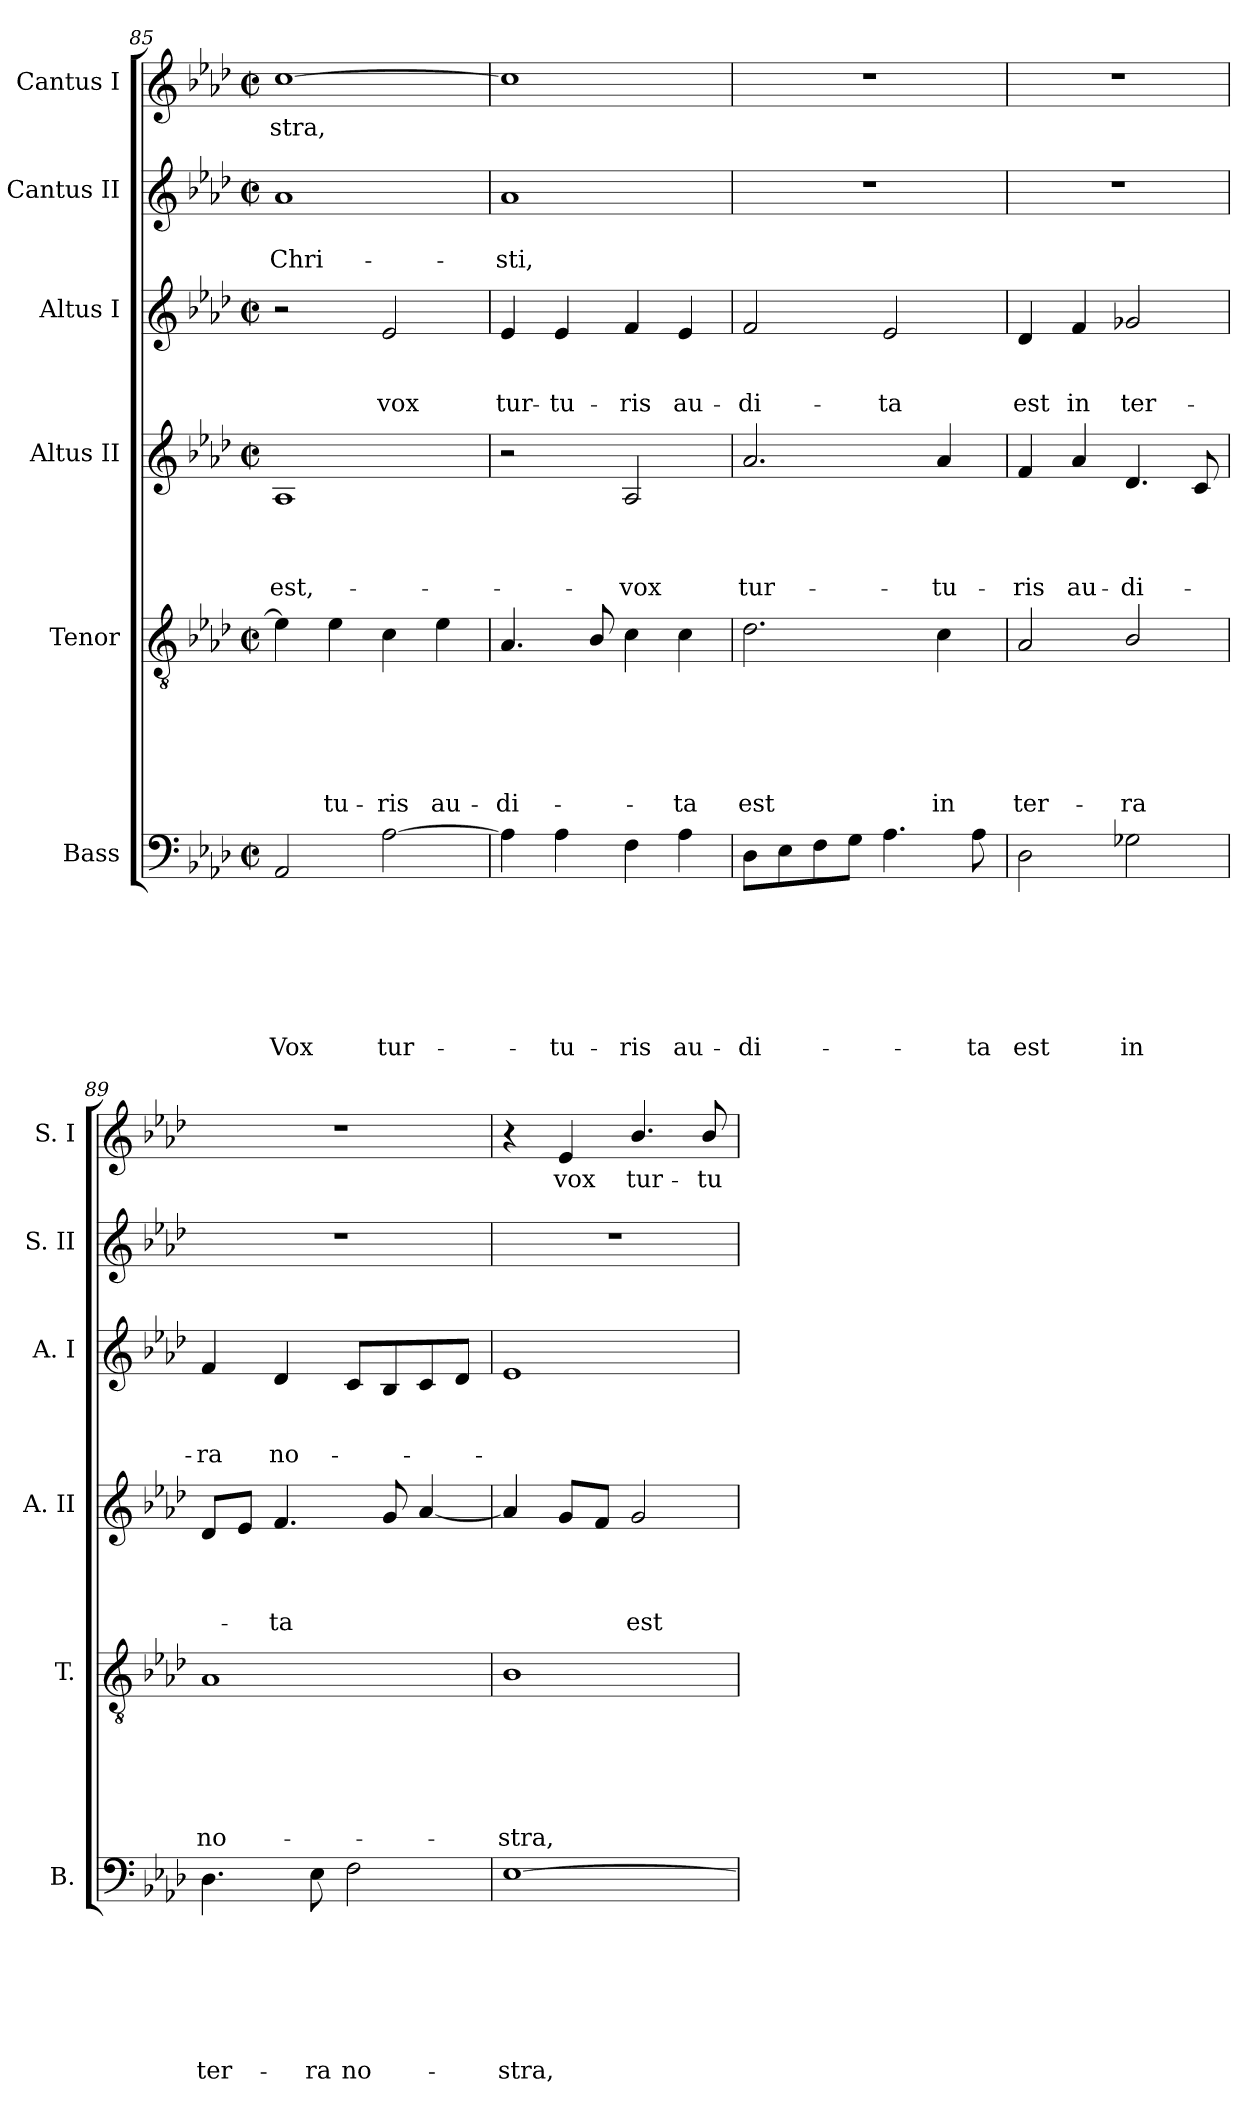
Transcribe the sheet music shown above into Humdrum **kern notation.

**kern	**text	**text	**text	**text	**text	**text	**text	**kern	**text	**text	**text	**text	**text	**text	**kern	**text	**text	**text	**text	**kern	**text	**text	**text	**kern	**text	**text	**kern	**text
*part6	*part6	*part6	*part6	*part6	*part6	*part6	*part6	*part5	*part5	*part5	*part5	*part5	*part5	*part5	*part4	*part4	*part4	*part4	*part4	*part3	*part3	*part3	*part3	*part2	*part2	*part2	*part1	*part1
*staff6	*staff6	*staff6	*staff6	*staff6	*staff6	*staff6	*staff6	*staff5	*staff5	*staff5	*staff5	*staff5	*staff5	*staff5	*staff4	*staff4	*staff4	*staff4	*staff4	*staff3	*staff3	*staff3	*staff3	*staff2	*staff2	*staff2	*staff1	*staff1
*I"Bass	*	*	*	*	*	*	*	*I"Tenor	*	*	*	*	*	*	*I"Altus II	*	*	*	*	*I"Altus I	*	*	*	*I"Cantus II	*	*	*I"Cantus I	*
*I'B.	*	*	*	*	*	*	*	*I'T.	*	*	*	*	*	*	*I'A. II	*	*	*	*	*I'A. I	*	*	*	*I'S. II	*	*	*I'S. I	*
*clefF4	*	*	*	*	*	*	*	*clefGv2	*	*	*	*	*	*	*clefG2	*	*	*	*	*clefG2	*	*	*	*clefG2	*	*	*clefG2	*
*k[b-e-a-d-]	*	*	*	*	*	*	*	*k[b-e-a-d-]	*	*	*	*	*	*	*k[b-e-a-d-]	*	*	*	*	*k[b-e-a-d-]	*	*	*	*k[b-e-a-d-]	*	*	*k[b-e-a-d-]	*
*A-:	*	*	*	*	*	*	*	*A-:	*	*	*	*	*	*	*A-:	*	*	*	*	*A-:	*	*	*	*A-:	*	*	*A-:	*
*M2/2	*	*	*	*	*	*	*	*M2/2	*	*	*	*	*	*	*M2/2	*	*	*	*	*M2/2	*	*	*	*M2/2	*	*	*M2/2	*
*met(c|)	*	*	*	*	*	*	*	*met(c|)	*	*	*	*	*	*	*met(c|)	*	*	*	*	*met(c|)	*	*	*	*met(c|)	*	*	*met(c|)	*
=85	=85	=85	=85	=85	=85	=85	=85	=85	=85	=85	=85	=85	=85	=85	=85	=85	=85	=85	=85	=85	=85	=85	=85	=85	=85	=85	=85	=85
!	!	!	!	!	!	!	!LO:LY:b	!	!	!	!	!	!	!	!	!	!	!	!LO:LY:b	!	!	!	!	!	!	!LO:LY:b	!	!LO:LY:b
2AA-/	.	.	.	.	.	.	Vox	4e-\]	.	.	.	.	.	.	1A-	.	.	.	est,-	2r	.	.	.	1a-	.	Chri-	[>1cc	-stra,
!	!	!	!	!	!	!	!	!	!	!	!	!	!	!LO:LY:b	!	!	!	!	!	!	!	!	!	!	!	!	!	!
.	.	.	.	.	.	.	.	4e-\	.	.	.	.	.	-tu-	.	.	.	.	.	.	.	.	.	.	.	.	.	.
!	!	!	!	!	!	!	!LO:LY:b	!	!	!	!	!	!	!LO:LY:b	!	!	!	!	!	!	!	!	!LO:LY:b	!	!	!	!	!
[>2A-\	.	.	.	.	.	.	tur-	4c\	.	.	.	.	.	-ris	.	.	.	.	.	2e-/	.	.	vox	.	.	.	.	.
!	!	!	!	!	!	!	!	!	!	!	!	!	!	!LO:LY:b	!	!	!	!	!	!	!	!	!	!	!	!	!	!
.	.	.	.	.	.	.	.	4e-\	.	.	.	.	.	au-	.	.	.	.	.	.	.	.	.	.	.	.	.	.
=86	=86	=86	=86	=86	=86	=86	=86	=86	=86	=86	=86	=86	=86	=86	=86	=86	=86	=86	=86	=86	=86	=86	=86	=86	=86	=86	=86	=86
!	!	!	!	!	!	!	!	!	!	!	!	!	!	!LO:LY:b	!	!	!	!	!	!	!	!	!LO:LY:b	!	!	!LO:LY:b	!	!
4A-\]	.	.	.	.	.	.	.	4.A-/	.	.	.	.	.	-di-	2r	.	.	.	.	4e-/	.	.	tur-	1a-	.	-sti,	1cc]	.
!	!	!	!	!	!	!	!LO:LY:b	!	!	!	!	!	!	!	!	!	!	!	!	!	!	!	!LO:LY:b	!	!	!	!	!
4A-\	.	.	.	.	.	.	-tu-	.	.	.	.	.	.	.	.	.	.	.	.	4e-/	.	.	-tu-	.	.	.	.	.
.	.	.	.	.	.	.	.	8B-/	.	.	.	.	.	.	.	.	.	.	.	.	.	.	.	.	.	.	.	.
!	!	!	!	!	!	!	!LO:LY:b	!	!	!	!	!	!	!	!	!	!	!	!LO:LY:b	!	!	!	!LO:LY:b	!	!	!	!	!
4F\	.	.	.	.	.	.	-ris	4c\	.	.	.	.	.	.	2A-/	.	.	.	-vox	4f/	.	.	-ris	.	.	.	.	.
!	!	!	!	!	!	!	!LO:LY:b	!	!	!	!	!	!	!LO:LY:b	!	!	!	!	!	!	!	!	!LO:LY:b	!	!	!	!	!
4A-\	.	.	.	.	.	.	au-	4c\	.	.	.	.	.	-ta	.	.	.	.	.	4e-/	.	.	au-	.	.	.	.	.
=87	=87	=87	=87	=87	=87	=87	=87	=87	=87	=87	=87	=87	=87	=87	=87	=87	=87	=87	=87	=87	=87	=87	=87	=87	=87	=87	=87	=87
!	!	!	!	!	!	!	!LO:LY:b	!	!	!	!	!	!	!LO:LY:b	!	!	!	!	!LO:LY:b	!	!	!	!LO:LY:b	!	!	!	!	!
8D-\L	.	.	.	.	.	.	-di-	2.d-\	.	.	.	.	.	est	2.a-/	.	.	.	tur-	2f/	.	.	-di-	1r	.	.	1r	.
8E-\	.	.	.	.	.	.	.	.	.	.	.	.	.	.	.	.	.	.	.	.	.	.	.	.	.	.	.	.
8F\	.	.	.	.	.	.	.	.	.	.	.	.	.	.	.	.	.	.	.	.	.	.	.	.	.	.	.	.
8G\J	.	.	.	.	.	.	.	.	.	.	.	.	.	.	.	.	.	.	.	.	.	.	.	.	.	.	.	.
!	!	!	!	!	!	!	!	!	!	!	!	!	!	!	!	!	!	!	!	!	!	!	!LO:LY:b	!	!	!	!	!
4.A-\	.	.	.	.	.	.	.	.	.	.	.	.	.	.	.	.	.	.	.	2e-/	.	.	-ta	.	.	.	.	.
!	!	!	!	!	!	!	!	!	!	!	!	!	!	!LO:LY:b	!	!	!	!	!LO:LY:b	!	!	!	!	!	!	!	!	!
.	.	.	.	.	.	.	.	4c\	.	.	.	.	.	in	4a-/	.	.	.	-tu-	.	.	.	.	.	.	.	.	.
!	!	!	!	!	!	!	!LO:LY:b	!	!	!	!	!	!	!	!	!	!	!	!	!	!	!	!	!	!	!	!	!
8A-\	.	.	.	.	.	.	-ta	.	.	.	.	.	.	.	.	.	.	.	.	.	.	.	.	.	.	.	.	.
=88	=88	=88	=88	=88	=88	=88	=88	=88	=88	=88	=88	=88	=88	=88	=88	=88	=88	=88	=88	=88	=88	=88	=88	=88	=88	=88	=88	=88
!	!	!	!	!	!	!	!LO:LY:b	!	!	!	!	!	!	!LO:LY:b	!	!	!	!	!LO:LY:b	!	!	!	!LO:LY:b	!	!	!	!	!
2D-\	.	.	.	.	.	.	est	2A-/	.	.	.	.	.	ter-	4f/	.	.	.	-ris	4d-/	.	.	est	1r	.	.	1r	.
!	!	!	!	!	!	!	!	!	!	!	!	!	!	!	!	!	!	!	!LO:LY:b	!	!	!	!LO:LY:b	!	!	!	!	!
.	.	.	.	.	.	.	.	.	.	.	.	.	.	.	4a-/	.	.	.	au-	4f/	.	.	in	.	.	.	.	.
!	!	!	!	!	!	!	!LO:LY:b	!	!	!	!	!	!	!LO:LY:b	!	!	!	!	!LO:LY:b	!	!	!	!LO:LY:b	!	!	!	!	!
2G-X\	.	.	.	.	.	.	in	2B-/	.	.	.	.	.	-ra	4.d-/	.	.	.	-di-	2g-X/	.	.	ter-	.	.	.	.	.
.	.	.	.	.	.	.	.	.	.	.	.	.	.	.	8c/	.	.	.	.	.	.	.	.	.	.	.	.	.
!!LO:LB:g=z
=89	=89	=89	=89	=89	=89	=89	=89	=89	=89	=89	=89	=89	=89	=89	=89	=89	=89	=89	=89	=89	=89	=89	=89	=89	=89	=89	=89	=89
!	!	!	!	!	!	!	!LO:LY:b	!	!	!	!	!	!	!LO:LY:b	!	!	!	!	!	!	!	!	!LO:LY:b	!	!	!	!	!
4.D-\	.	.	.	.	.	.	ter-	1A-	.	.	.	.	.	no-	8d-/L	.	.	.	.	4f/	.	.	-ra	1r	.	.	1r	.
.	.	.	.	.	.	.	.	.	.	.	.	.	.	.	8e-/J	.	.	.	.	.	.	.	.	.	.	.	.	.
!	!	!	!	!	!	!	!	!	!	!	!	!	!	!	!	!	!	!	!LO:LY:b	!	!	!	!LO:LY:b	!	!	!	!	!
.	.	.	.	.	.	.	.	.	.	.	.	.	.	.	4.f/	.	.	.	-ta	4d-/	.	.	no-	.	.	.	.	.
!	!	!	!	!	!	!	!LO:LY:b	!	!	!	!	!	!	!	!	!	!	!	!	!	!	!	!	!	!	!	!	!
8E-\	.	.	.	.	.	.	-ra	.	.	.	.	.	.	.	.	.	.	.	.	.	.	.	.	.	.	.	.	.
!	!	!	!	!	!	!	!LO:LY:b	!	!	!	!	!	!	!	!	!	!	!	!	!	!	!	!	!	!	!	!	!
2F\	.	.	.	.	.	.	no-	.	.	.	.	.	.	.	.	.	.	.	.	8c/L	.	.	.	.	.	.	.	.
.	.	.	.	.	.	.	.	.	.	.	.	.	.	.	8g/	.	.	.	.	8B-/	.	.	.	.	.	.	.	.
.	.	.	.	.	.	.	.	.	.	.	.	.	.	.	[<4a-/	.	.	.	.	8c/	.	.	.	.	.	.	.	.
.	.	.	.	.	.	.	.	.	.	.	.	.	.	.	.	.	.	.	.	8d-/J	.	.	.	.	.	.	.	.
=90	=90	=90	=90	=90	=90	=90	=90	=90	=90	=90	=90	=90	=90	=90	=90	=90	=90	=90	=90	=90	=90	=90	=90	=90	=90	=90	=90	=90
!	!	!	!	!	!	!	!LO:LY:b	!	!	!	!	!	!	!LO:LY:b	!	!	!	!	!	!	!	!	!	!	!	!	!	!
[>1E-	.	.	.	.	.	.	-stra,	1B-	.	.	.	.	.	-stra,	4a-/]	.	.	.	.	1e-	.	.	.	1r	.	.	4r	.
!	!	!	!	!	!	!	!	!	!	!	!	!	!	!	!	!	!	!	!	!	!	!	!	!	!	!	!	!LO:LY:b
.	.	.	.	.	.	.	.	.	.	.	.	.	.	.	8g/L	.	.	.	.	.	.	.	.	.	.	.	4e-/	vox
.	.	.	.	.	.	.	.	.	.	.	.	.	.	.	8f/J	.	.	.	.	.	.	.	.	.	.	.	.	.
!	!	!	!	!	!	!	!	!	!	!	!	!	!	!	!	!	!	!	!LO:LY:b	!	!	!	!	!	!	!	!	!LO:LY:b
.	.	.	.	.	.	.	.	.	.	.	.	.	.	.	2g/	.	.	.	est	.	.	.	.	.	.	.	4.b-/	tur-
!	!	!	!	!	!	!	!	!	!	!	!	!	!	!	!	!	!	!	!	!	!	!	!	!	!	!	!	!LO:LY:b
.	.	.	.	.	.	.	.	.	.	.	.	.	.	.	.	.	.	.	.	.	.	.	.	.	.	.	8b-/	-tu-
=	=	=	=	=	=	=	=	=	=	=	=	=	=	=	=	=	=	=	=	=	=	=	=	=	=	=	=	=
*-	*-	*-	*-	*-	*-	*-	*-	*-	*-	*-	*-	*-	*-	*-	*-	*-	*-	*-	*-	*-	*-	*-	*-	*-	*-	*-	*-	*-
